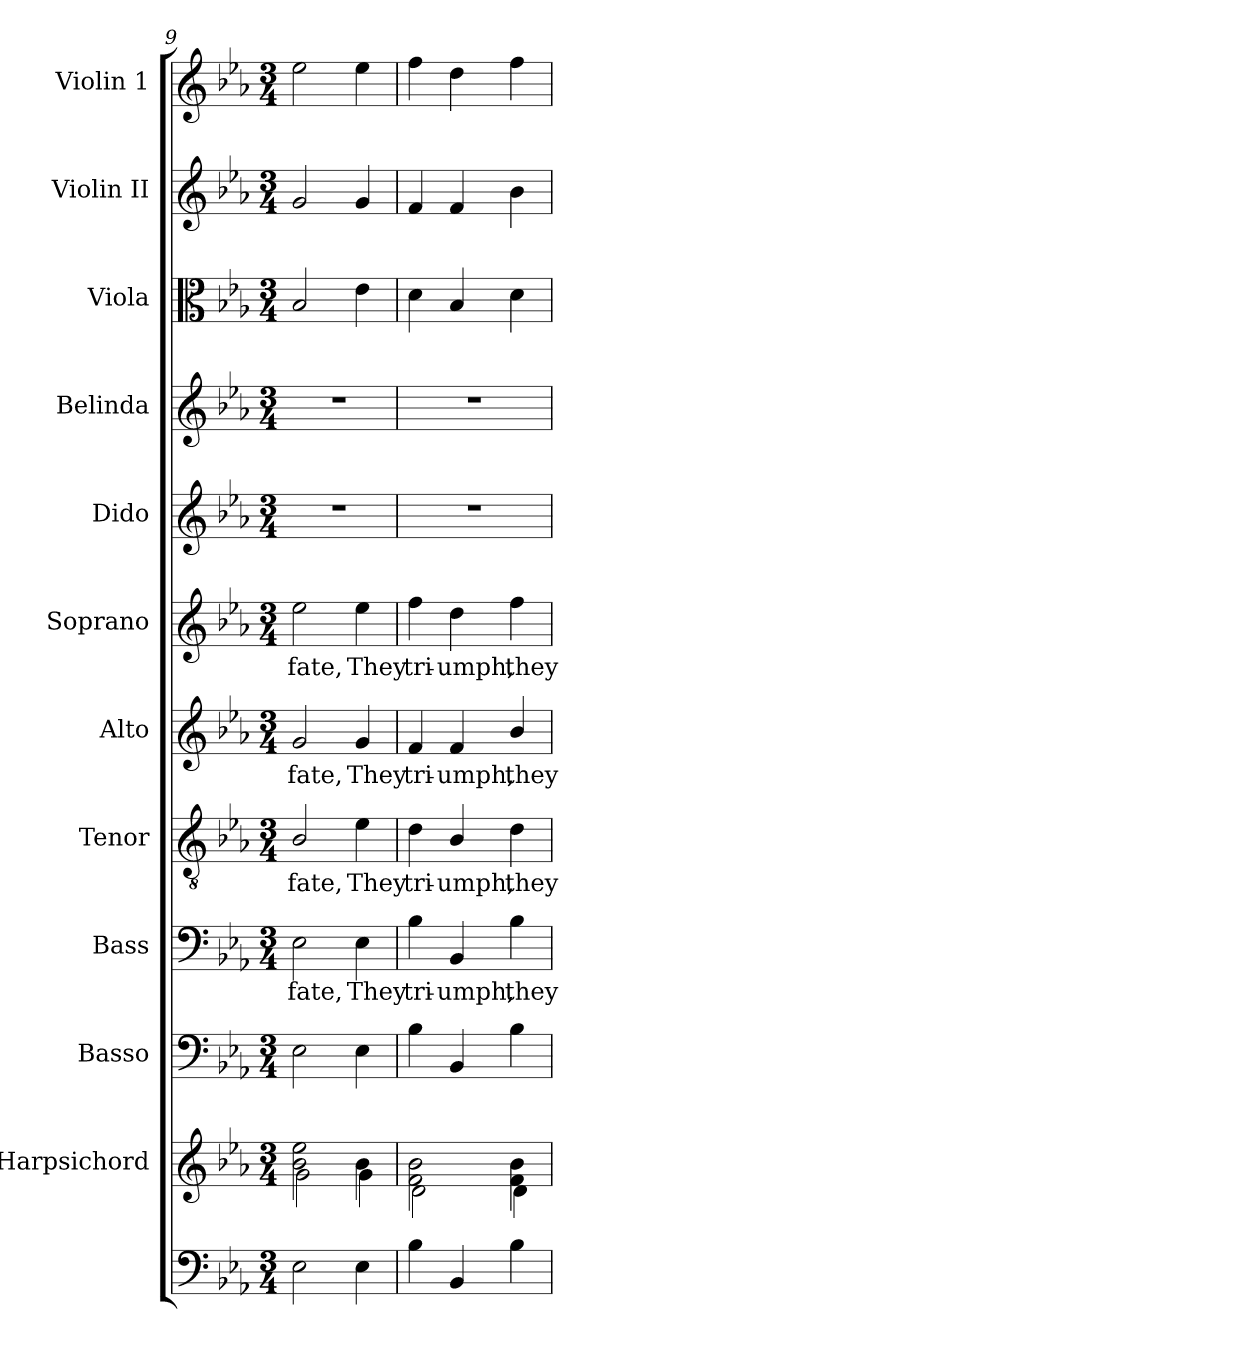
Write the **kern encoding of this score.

**kern	**kern	**kern	**kern	**text	**kern	**text	**kern	**text	**kern	**text	**kern	**kern	**kern	**kern	**kern
*part12	*part11	*part10	*part9	*part9	*part8	*part8	*part7	*part7	*part6	*part6	*part5	*part4	*part3	*part2	*part1
*staff12	*staff11	*staff10	*staff9	*staff9	*staff8	*staff8	*staff7	*staff7	*staff6	*staff6	*staff5	*staff4	*staff3	*staff2	*staff1
*	*I"Harpsichord	*I"Basso	*I"Bass	*	*I"Tenor	*	*I"Alto	*	*I"Soprano	*	*I"Dido	*I"Belinda	*I"Viola	*I"Violin II	*I"Violin 1
*	*	*	*I'B.	*	*I'T.	*	*I'A.	*	*I'S.	*	*	*	*I'Viola	*I'Vln. II	*I'Vln. 1
*clefF4	*clefG2	*clefF4	*clefF4	*	*clefGv2	*	*clefG2	*	*clefG2	*	*clefG2	*clefG2	*clefC3	*clefG2	*clefG2
*	*	*	*	*	*ITrd7c12	*	*	*	*	*	*	*	*	*	*
*k[b-e-a-]	*k[b-e-a-]	*k[b-e-a-]	*k[b-e-a-]	*	*k[b-e-a-]	*	*k[b-e-a-]	*	*k[b-e-a-]	*	*k[b-e-a-]	*k[b-e-a-]	*k[b-e-a-]	*k[b-e-a-]	*k[b-e-a-]
*E-:	*E-:	*E-:	*E-:	*	*E-:	*	*E-:	*	*E-:	*	*E-:	*E-:	*E-:	*E-:	*E-:
*M3/4	*M3/4	*M3/4	*M3/4	*	*M3/4	*	*M3/4	*	*M3/4	*	*M3/4	*M3/4	*M3/4	*M3/4	*M3/4
=9	=9	=9	=9	=9	=9	=9	=9	=9	=9	=9	=9	=9	=9	=9	=9
*	*^	*	*	*	*	*	*	*	*	*	*	*	*	*	*
!	!	!	!	!	!LO:LY:b:color=#000000	!	!	!	!	!	!	!	!	!	!	!
!	!	!	!	!	!	!	!LO:LY:b:color=#000000	!	!	!	!	!	!	!	!	!
!	!	!	!	!	!	!	!	!	!LO:LY:b:color=#000000	!	!	!	!	!	!	!
!	!	!	!	!	!	!	!	!	!	!	!LO:LY:b:color=#000000	!LO:N:vis=1	!LO:N:vis=1	!	!	!
2E-i\	2b-i\ 2ee-i	2gi\	2E-i\	2E-i\	fate,	2BB-i/	fate,	2gi/	fate,	2ee-i\	fate,	2.r	2.r	2B-i/	2gi/	2ee-i\
!	!	!	!	!	!LO:LY:b:color=#000000	!	!	!	!	!	!	!	!	!	!	!
!	!	!	!	!	!	!	!LO:LY:b:color=#000000	!	!	!	!	!	!	!	!	!
!	!	!	!	!	!	!	!	!	!LO:LY:b:color=#000000	!	!	!	!	!	!	!
!	!	!	!	!	!	!	!	!	!	!	!LO:LY:b:color=#000000	!	!	!	!	!
4E-i\	4b-i\	4gi\	4E-i\	4E-i\	They	4E-i\	They	4gi/	They	4ee-i\	They	.	.	4e-i\	4gi/	4ee-i\
=10	=10	=10	=10	=10	=10	=10	=10	=10	=10	=10	=10	=10	=10	=10	=10	=10
!	!	!	!	!	!LO:LY:b:color=#000000	!	!	!	!	!	!	!	!	!	!	!
!	!	!	!	!	!	!	!LO:LY:b:color=#000000	!	!	!	!	!	!	!	!	!
!	!	!	!	!	!	!	!	!	!LO:LY:b:color=#000000	!	!	!	!	!	!	!
!	!	!	!	!	!	!	!	!	!	!	!LO:LY:b:color=#000000	!LO:N:vis=1	!LO:N:vis=1	!	!	!
4B-i\	2fi\ 2b-i	2di\	4B-i\	4B-i\	tri-	4Di\	tri-	4fi/	tri-	4ffi\	tri-	2.r	2.r	4di\	4fi/	4ffi\
!	!	!	!	!	!LO:LY:b:color=#000000	!	!	!	!	!	!	!	!	!	!	!
!	!	!	!	!	!	!	!LO:LY:b:color=#000000	!	!	!	!	!	!	!	!	!
!	!	!	!	!	!	!	!	!	!LO:LY:b:color=#000000	!	!	!	!	!	!	!
!	!	!	!	!	!	!	!	!	!	!	!LO:LY:b:color=#000000	!	!	!	!	!
4BB-i/	.	.	4BB-i/	4BB-i/	-umph,	4BB-i/	-umph,	4fi/	-umph,	4ddi\	-umph,	.	.	4B-i/	4fi/	4ddi\
!	!	!	!	!	!LO:LY:b:color=#000000	!	!	!	!	!	!	!	!	!	!	!
!	!	!	!	!	!	!	!LO:LY:b:color=#000000	!	!	!	!	!	!	!	!	!
!	!	!	!	!	!	!	!	!	!LO:LY:b:color=#000000	!	!	!	!	!	!	!
!	!	!	!	!	!	!	!	!	!	!	!LO:LY:b:color=#000000	!	!	!	!	!
4B-i\	4fi\ 4b-i	4di\	4B-i\	4B-i\	they	4Di\	they	4b-i/	they	4ffi\	they	.	.	4di\	4b-i\	4ffi\
*	*v	*v	*	*	*	*	*	*	*	*	*	*	*	*	*	*
=	=	=	=	=	=	=	=	=	=	=	=	=	=	=	=
*-	*-	*-	*-	*-	*-	*-	*-	*-	*-	*-	*-	*-	*-	*-	*-
